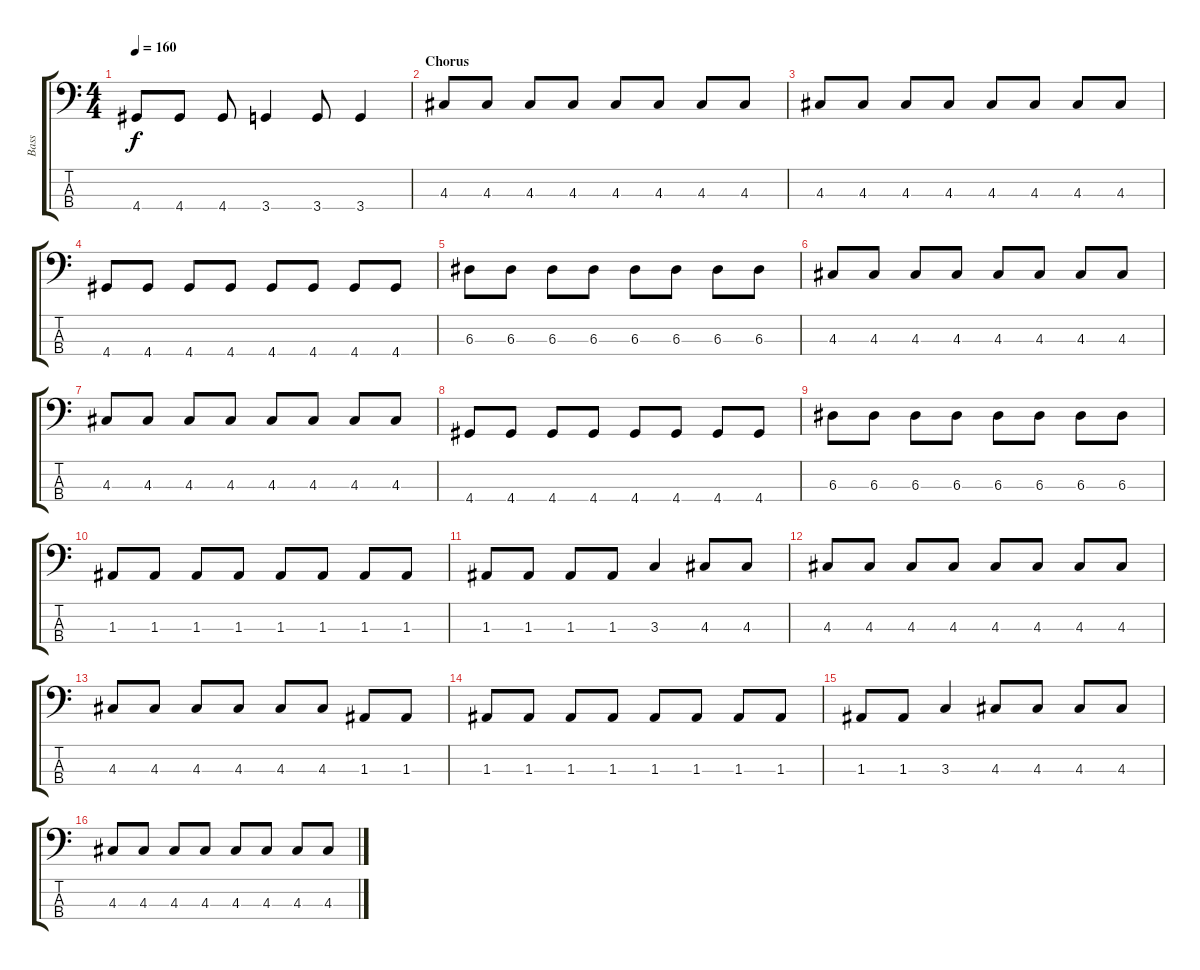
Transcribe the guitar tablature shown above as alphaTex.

\track ("Bass" "Bass") {instrument electricbassfinger}
\staff {score tabs}
\tuning (G2 D2 A1 E1) {hide}
\ts (4 4)
\tempo 160
\clef f4
\ks c
4.4.8{dy f} 4.4.8 4.4.8 3.4.4 3.4.8 3.4.4 |
\section ("" "Chorus")
4.3.8 4.3.8 4.3.8 4.3.8 4.3.8 4.3.8 4.3.8 4.3.8 |
4.3.8 4.3.8 4.3.8 4.3.8 4.3.8 4.3.8 4.3.8 4.3.8 |
4.4.8 4.4.8 4.4.8 4.4.8 4.4.8 4.4.8 4.4.8 4.4.8 |
6.3.8 6.3.8 6.3.8 6.3.8 6.3.8 6.3.8 6.3.8 6.3.8 |
4.3.8 4.3.8 4.3.8 4.3.8 4.3.8 4.3.8 4.3.8 4.3.8 |
4.3.8 4.3.8 4.3.8 4.3.8 4.3.8 4.3.8 4.3.8 4.3.8 |
4.4.8 4.4.8 4.4.8 4.4.8 4.4.8 4.4.8 4.4.8 4.4.8 |
6.3.8 6.3.8 6.3.8 6.3.8 6.3.8 6.3.8 6.3.8 6.3.8 |
1.3.8 1.3.8 1.3.8 1.3.8 1.3.8 1.3.8 1.3.8 1.3.8 |
1.3.8 1.3.8 1.3.8 1.3.8 3.3.4 4.3.8 4.3.8 |
4.3.8 4.3.8 4.3.8 4.3.8 4.3.8 4.3.8 4.3.8 4.3.8 |
4.3.8 4.3.8 4.3.8 4.3.8 4.3.8 4.3.8 1.3.8 1.3.8 |
1.3.8 1.3.8 1.3.8 1.3.8 1.3.8 1.3.8 1.3.8 1.3.8 |
1.3.8 1.3.8 3.3.4 4.3.8 4.3.8 4.3.8 4.3.8 |
4.3.8 4.3.8 4.3.8 4.3.8 4.3.8 4.3.8 4.3.8 4.3.8
